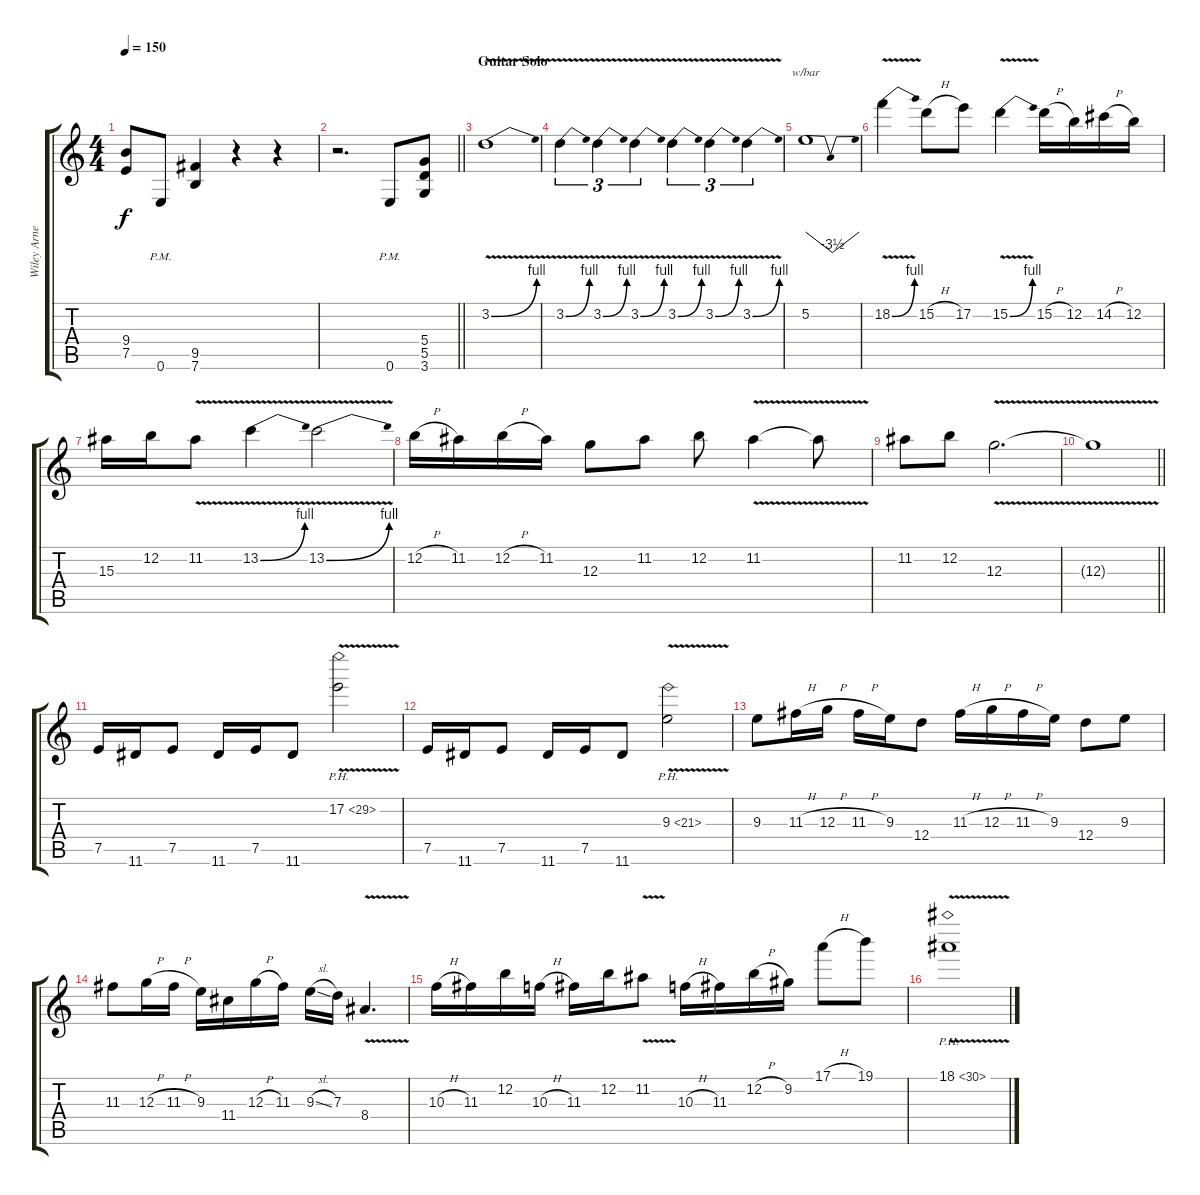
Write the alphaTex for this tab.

\track ("Wiley Arnett" "Wiley Arne") {instrument overdrivenguitar}
\staff {score tabs}
\tuning (E4 B3 G3 D3 A2 E2) {hide}
\ts (4 4)
\tempo 150
\clef g2
\ks c
(9.4 7.5).8{dy f} 0.6{pm}.8 (9.5 7.6).4 r.4 r.4 |
\barLineRight lightlight
r.2{d} 0.6{pm}.8 (5.4 5.5 3.6).8 |
\section ("" "Guitar Solo")
3.2{be (bend 0 0 60 4) v}.1 |
3.2{be (bend 0 0 60 4) v}.4{tu (3 2)} 3.2{be (bend 0 0 60 4) v}.4{tu (3 2)} 3.2{be (bend 0 0 60 4) v}.4{tu (3 2)} 3.2{be (bend 0 0 60 4) v}.4{tu (3 2)} 3.2{be (bend 0 0 60 4) v}.4{tu (3 2)} 3.2{be (bend 0 0 60 4) v}.4{tu (3 2)} |
5.2.1{tbe (dip default 0 0 30 -14 60 0)} |
18.2{be (bend 0 0 60 4) v}.4 15.2{h}.8 17.2.8 15.2{be (bend 0 0 60 4) v}.4 15.2{h}.16 12.2.16 14.2{h}.16 12.2.16 |
15.3.16 12.2.16 11.2{v}.8 13.2{be (bend 0 0 60 4) v}.4 13.2{be (bend 0 0 60 4) v}.2 |
12.2{h}.16 11.2.16 12.2{h}.16 11.2.16 12.3.8 11.2.8 12.2.8 11.2{v}.4 11.2{t}.8 |
11.2.8 12.2.8 12.3{v}.2{d} |
\barLineRight lightlight
12.3{t}.1 |
7.5.16 11.6.16 7.5.8 11.6.16 7.5.16 11.6.8 17.2{ph 12 v}.2 |
7.5.16 11.6.16 7.5.8 11.6.16 7.5.16 11.6.8 9.3{ph 12 v}.2 |
9.3.8 11.3{h}.16 12.3{h}.16 11.3{h}.16 9.3.16 12.4.8 11.3{h}.16 12.3{h}.16 11.3{h}.16 9.3.16 12.4.8 9.3.8 |
11.3.8 12.3{h}.16 11.3{h}.16 9.3.16 11.4.16 12.3{h}.16 11.3.16 9.3{sl}.16 7.3.16 8.4{v}.4{d} |
10.3{h}.16 11.3.16 12.2.16 10.3{h}.16 11.3.16 12.2.16 11.2{v}.8 10.3{h}.16 11.3.16 12.2{h}.16 9.2.16 17.1{h}.8 19.1.8 |
18.1{ph 12 v}.1
